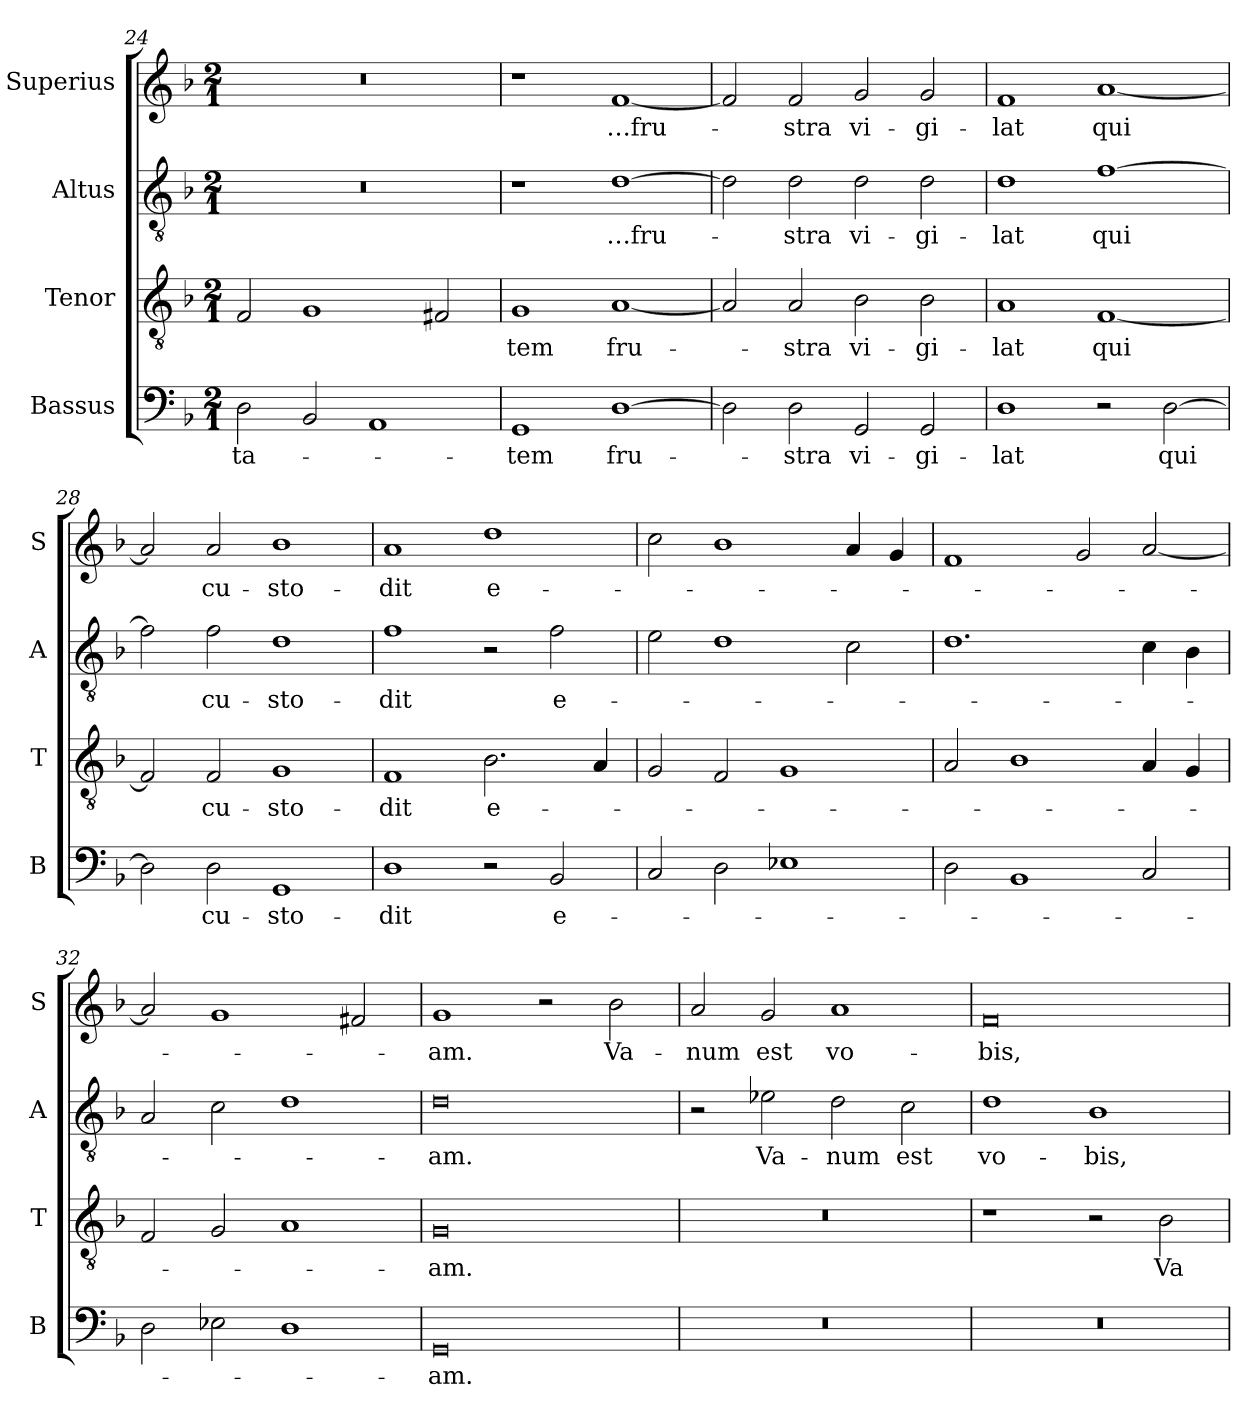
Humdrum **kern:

**kern	**text	**kern	**text	**kern	**text	**kern	**text
*part4	*part4	*part3	*part3	*part2	*part2	*part1	*part1
*staff4	*staff4	*staff3	*staff3	*staff2	*staff2	*staff1	*staff1
*I"Bassus	*	*I"Tenor	*	*I"Altus	*	*I"Superius	*
*I'B	*	*I'T	*	*I'A	*	*I'S	*
*clefF4	*	*clefGv2	*	*clefGv2	*	*clefG2	*
*k[b-]	*	*k[b-]	*	*k[b-]	*	*k[b-]	*
*F:	*	*F:	*	*F:	*	*F:	*
*M2/1	*	*M2/1	*	*M2/1	*	*M2/1	*
=24	=24	=24	=24	=24	=24	=24	=24
2D	-ta-	2F	.	0r	.	0r	.
2BB-	.	1G	.	.	.	.	.
1AA	.	.	.	.	.	.	.
.	.	2F#X	.	.	.	.	.
=25	=25	=25	=25	=25	=25	=25	=25
1GG	-tem	1G	-tem	1r	.	1r	.
[1D	fru-	[1A	fru-	[1d	…fru-	[1f	…fru-
=26	=26	=26	=26	=26	=26	=26	=26
2D]	.	2A]	.	2d]	.	2f]	.
2D	-stra	2A	-stra	2d	-stra	2f	-stra
2GG	vi-	2B-	vi-	2d	vi-	2g	vi-
2GG	-gi-	2B-	-gi-	2d	-gi-	2g	-gi-
=27	=27	=27	=27	=27	=27	=27	=27
1D	-lat	1A	-lat	1d	-lat	1f	-lat
2r	.	[1F	qui	[1f	qui	[1a	qui
[2D	qui	.	.	.	.	.	.
=28	=28	=28	=28	=28	=28	=28	=28
2D]	.	2F]	.	2f]	.	2a]	.
2D	cu-	2F	cu-	2f	cu-	2a	cu-
1GG	-sto-	1G	-sto-	1d	-sto-	1b-	-sto-
=29	=29	=29	=29	=29	=29	=29	=29
1D	-dit	1F	-dit	1f	-dit	1a	-dit
2r	.	2.B-	e-	2r	.	1dd	e-
2BB-	e-	.	.	2f	e-	.	.
.	.	4A	.	.	.	.	.
=30	=30	=30	=30	=30	=30	=30	=30
2C	.	2G	.	2e	.	2cc	.
2D	.	2F	.	1d	.	1b-	.
1E-X	.	1G	.	.	.	.	.
.	.	.	.	2c	.	4a	.
.	.	.	.	.	.	4g	.
=31	=31	=31	=31	=31	=31	=31	=31
2D	.	2A	.	1.d	.	1f	.
1BB-	.	1B-	.	.	.	.	.
.	.	.	.	.	.	2g	.
2C	.	4A	.	4c	.	[2a	.
.	.	4G	.	4B-	.	.	.
=32	=32	=32	=32	=32	=32	=32	=32
2D	.	2F	.	2A	.	2a]	.
2E-X	.	2G	.	2c	.	1g	.
1D	.	1A	.	1d	.	.	.
.	.	.	.	.	.	2f#X	.
=33	=33	=33	=33	=33	=33	=33	=33
0GG	-am.	0G	-am.	0d	-am.	1g	-am.
.	.	.	.	.	.	2r	.
.	.	.	.	.	.	2b-	Va-
=34	=34	=34	=34	=34	=34	=34	=34
0r	.	0r	.	2r	.	2a	-num
.	.	.	.	2e-X	Va-	2g	est
.	.	.	.	2d	-num	1a	vo-
.	.	.	.	2c	est	.	.
=35	=35	=35	=35	=35	=35	=35	=35
0r	.	1r	.	1d	vo-	0f	-bis,
.	.	2r	.	1B-	-bis,	.	.
.	.	2B-	Va-	.	.	.	.
=	=	=	=	=	=	=	=
*-	*-	*-	*-	*-	*-	*-	*-
